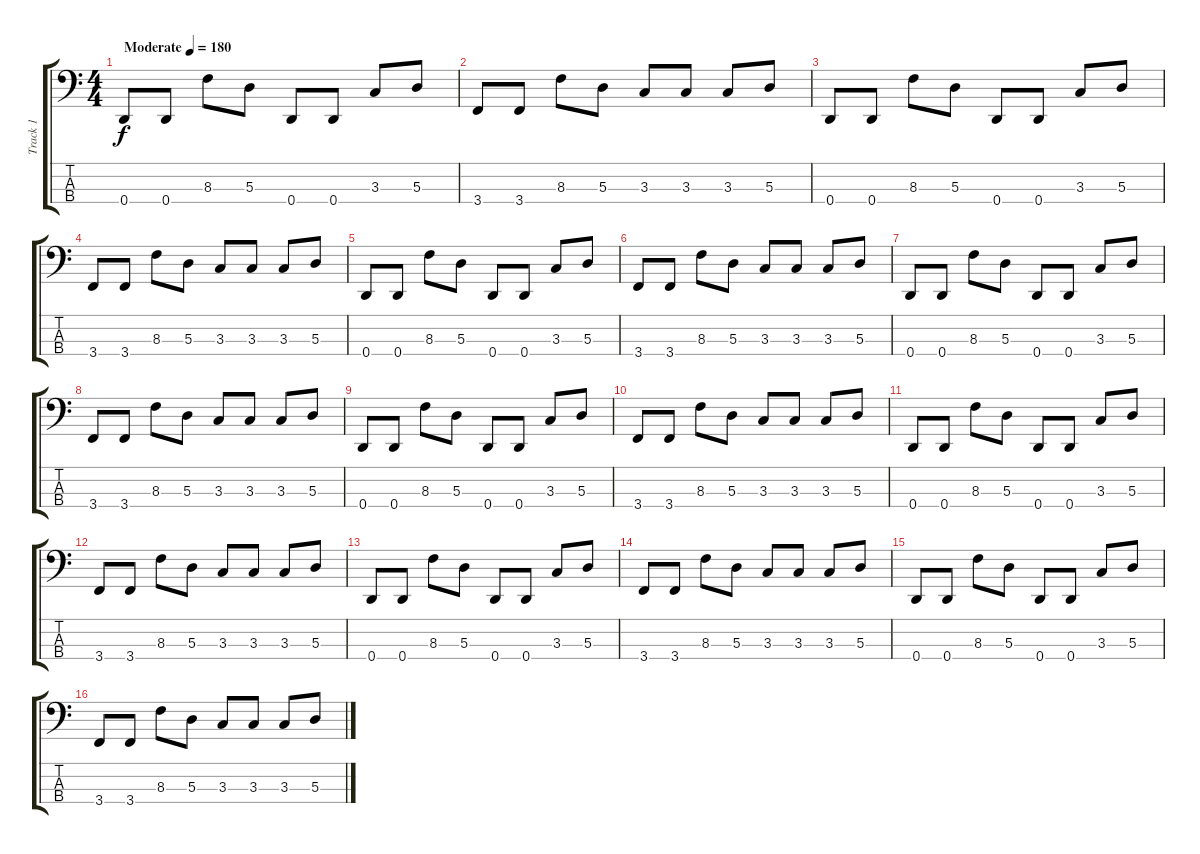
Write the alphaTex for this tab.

\track ("Track 1" "Track 1") {instrument electricbasspick}
\staff {score tabs}
\tuning (G2 D2 A1 D1) {hide}
\ts (4 4)
\tempo (180 "Moderate")
\clef f4
\ks c
0.4.8{dy f instrument electricbasspick} 0.4.8 8.3.8 5.3.8 0.4.8 0.4.8 3.3.8 5.3.8 |
3.4.8 3.4.8 8.3.8 5.3.8 3.3.8 3.3.8 3.3.8 5.3.8 |
0.4.8 0.4.8 8.3.8 5.3.8 0.4.8 0.4.8 3.3.8 5.3.8 |
3.4.8 3.4.8 8.3.8 5.3.8 3.3.8 3.3.8 3.3.8 5.3.8 |
0.4.8 0.4.8 8.3.8 5.3.8 0.4.8 0.4.8 3.3.8 5.3.8 |
3.4.8 3.4.8 8.3.8 5.3.8 3.3.8 3.3.8 3.3.8 5.3.8 |
0.4.8 0.4.8 8.3.8 5.3.8 0.4.8 0.4.8 3.3.8 5.3.8 |
3.4.8 3.4.8 8.3.8 5.3.8 3.3.8 3.3.8 3.3.8 5.3.8 |
0.4.8 0.4.8 8.3.8 5.3.8 0.4.8 0.4.8 3.3.8 5.3.8 |
3.4.8 3.4.8 8.3.8 5.3.8 3.3.8 3.3.8 3.3.8 5.3.8 |
0.4.8 0.4.8 8.3.8 5.3.8 0.4.8 0.4.8 3.3.8 5.3.8 |
3.4.8 3.4.8 8.3.8 5.3.8 3.3.8 3.3.8 3.3.8 5.3.8 |
0.4.8 0.4.8 8.3.8 5.3.8 0.4.8 0.4.8 3.3.8 5.3.8 |
3.4.8 3.4.8 8.3.8 5.3.8 3.3.8 3.3.8 3.3.8 5.3.8 |
0.4.8 0.4.8 8.3.8 5.3.8 0.4.8 0.4.8 3.3.8 5.3.8 |
3.4.8 3.4.8 8.3.8 5.3.8 3.3.8 3.3.8 3.3.8 5.3.8
